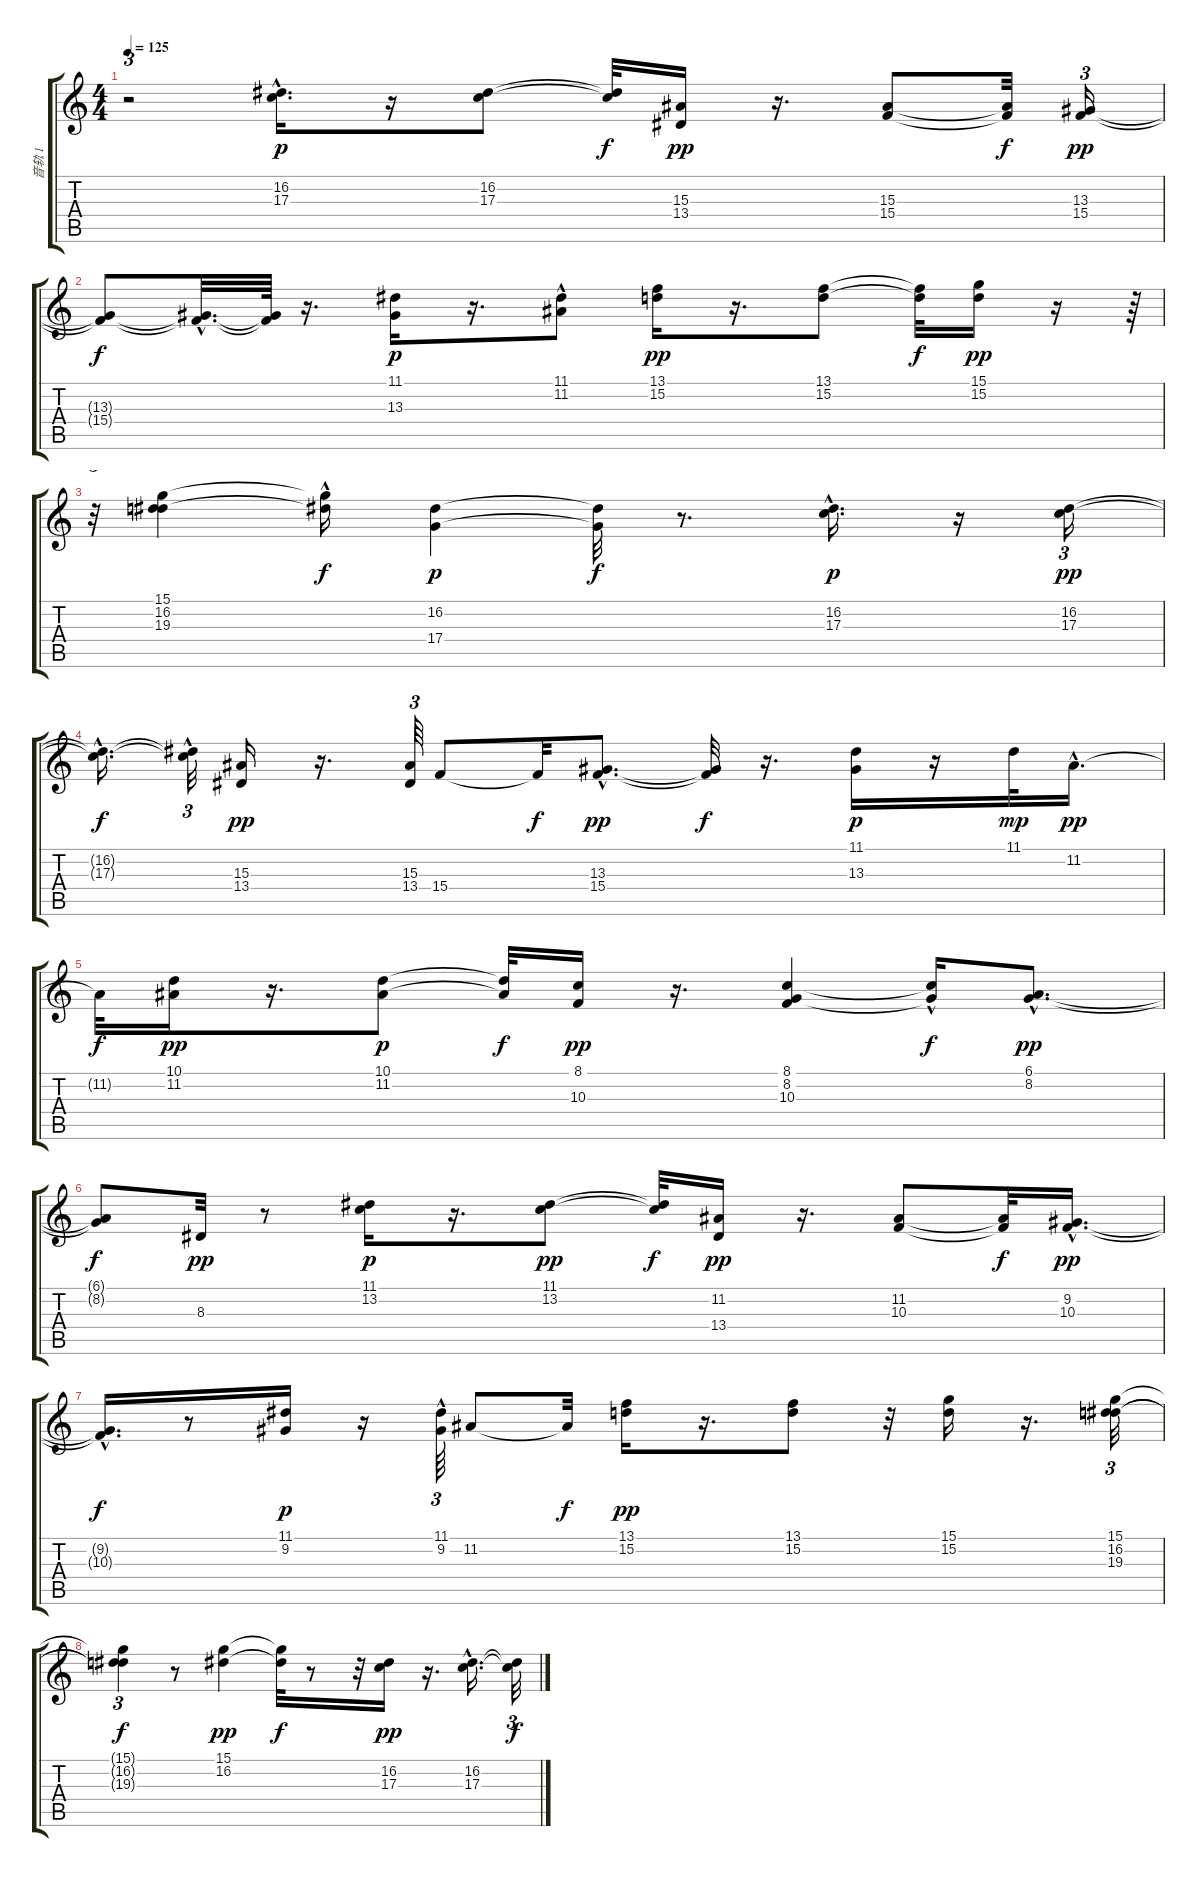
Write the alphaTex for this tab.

\track ("音轨 1" "音轨 1") {instrument electricpiano1}
\staff {score tabs}
\tuning (E4 B3 G3 D3 A2 E2) {hide}
\ts (4 4)
\tempo 125
\clef g2
\ks c
r.2{tu (3 2) dy f} (16.2{hac} 17.3{hac}).16{d dy p} r.16 (16.2 17.3).8 (16.2{t} 17.3{t}).32{dy f} (15.3 13.4).16{dy pp} r.16{d} (15.3 15.4).8 (15.3{t} 15.4{t}).32{dy f} (13.3 15.4).16{tu (3 2) dy pp} |
(13.3{t} 15.4{t}).8{dy f} (13.3{hac t} 15.4{hac t}).32{d} (13.3{t} 15.4{t}).64 r.16{d} (11.1 13.3).16{dy p} r.16{d} (11.1{hac} 11.2).8 (13.1 15.2).16{dy pp} r.16{d} (13.1 15.2).8 (13.1{t} 15.2{t}).32{dy f} (15.1 15.2).16{dy pp} r.16 r.64{tu (3 2)} |
r.32{tu (3 2)} (15.1 16.2 19.3).4 (15.1{hac t} 16.2{t}).16{dy f} (16.2 17.4).4{dy p} (16.2{t} 17.4{t}).32{dy f} r.8{d} (16.2{hac} 17.3{hac}).16{d dy p} r.16 (16.2 17.3).16{tu (3 2) dy pp} |
(16.2{hac t} 17.3{hac t}).16{d dy f} (16.2{hac t} 17.3{t}).32{tu (3 2)} (15.3 13.4).16{dy pp} r.16{d} (15.3 13.4).64{tu (3 2)} 15.4.8 15.4{t}.32{dy f} (13.3{hac} 15.4{hac}).8{d dy pp} (13.3{t} 15.4{t}).32{dy f} r.16{d} (11.1 13.3).16{dy p} r.16 11.1.32{dy mp} 11.2{hac}.16{d dy pp} |
11.2{t}.32{dy f} (10.1 11.2).16{dy pp} r.16{d} (10.1 11.2).8{dy p} (10.1{t} 11.2{t}).32{dy f} (8.1 10.3).16{dy pp} r.16{d} (8.1 8.2 10.3).4 (8.1{hac t} 8.2{t}).16{dy f} (6.1{hac} 8.2{hac}).8{d dy pp} |
(6.1{t} 8.2{t}).8{dy f} 8.3.32{dy pp} r.8 (11.1 13.2).16{dy p} r.16{d} (11.1 13.2).8{dy pp} (11.1{t} 13.2{t}).32{dy f} (11.2 13.4).16{dy pp} r.16{d} (11.2 10.3).8 (11.2{t} 10.3{t}).32{dy f} (9.2{hac} 10.3{hac}).16{d dy pp} |
(9.2{hac t} 10.3{hac t}).16{d dy f} r.8 (11.1 9.2).16{dy p} r.16 (11.1{hac} 9.2).64{tu (3 2)} 11.2.8 11.2{t}.32{dy f} (13.1 15.2).16{dy pp} r.16{d} (13.1 15.2).8 r.32 (15.1 15.2).16 r.16{d} (15.1 16.2 19.3).32{tu (3 2)} |
(15.1{t} 16.2{t} 19.3{t}).4{tu (3 2) dy f} r.8 (15.1 16.2).4{dy pp} (15.1{t} 16.2{t}).32{dy f} r.8 r.32 (16.2 17.3).16{dy pp} r.16{d} (16.2{hac} 17.3{hac}).16{d} (16.2{t} 17.3{t}).32{tu (3 2) dy f}
